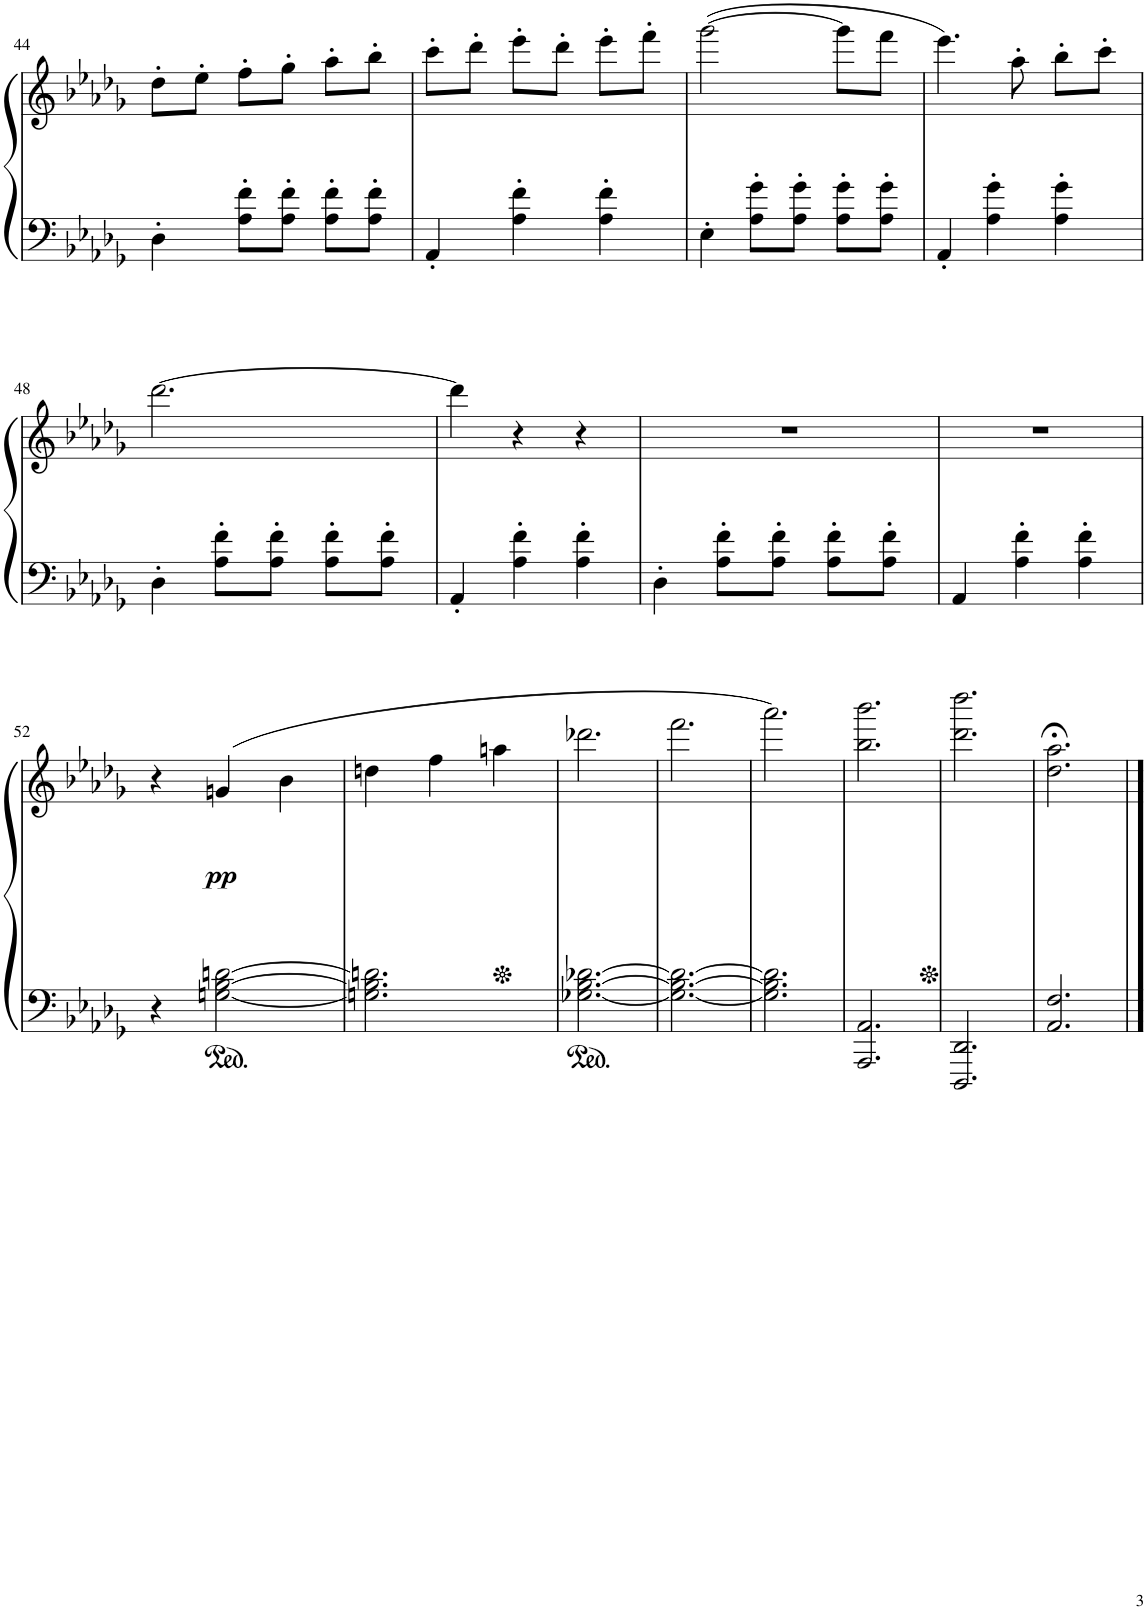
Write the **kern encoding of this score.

**kern	**kern	**dynam
*part1	*part1	*part1
*staff2	*staff1	*staff1/2
*I"Piano	*	*
*I'Pno	*	*
!!LO:PB:g=z
*clefF4	*clefG2	*
*k[b-e-a-d-g-]	*k[b-e-a-d-g-]	*
*M3/4	*M3/4	*
=44	=44	=44
4D-'\	8dd-'\L	.
.	8ee-'\J	.
8A-\' 8f\'L	8ff'\L	.
8A-\' 8f\'J	8gg-'\J	.
8A-\' 8f\'L	8aa-'\L	.
8A-\' 8f\'J	8bb-'\J	.
=45	=45	=45
4AA-'/	8ccc'\L	.
.	8ddd-'\J	.
4A-\' 4f\'	8eee-'\L	.
.	8ddd-'\J	.
4A-\' 4f\'	8eee-'\L	.
.	8fff'\J	.
=46	=46	=46
4E-'\	([2ggg-\	.
8A-\' 8g-\'L	.	.
8A-\' 8g-\'J	.	.
8A-\' 8g-\'L	8ggg-\L]	.
8A-\' 8g-\'J	8fff\J	.
=47	=47	=47
4AA-'/	4.eee-\)	.
4A-\' 4g-\'	.	.
.	8aa-'\	.
4A-\' 4g-\'	8bb-'\L	.
.	8ccc'\J	.
!!LO:LB:g=z
=48	=48	=48
4D-'\	[2.ddd-\	.
8A-\' 8f\'L	.	.
8A-\' 8f\'J	.	.
8A-\' 8f\'L	.	.
8A-\' 8f\'J	.	.
=49	=49	=49
4AA-'/	4ddd-\]	.
4A-\' 4f\'	4r	.
4A-\' 4f\'	4r	.
=50	=50	=50
4D-'\	2.r	.
8A-\' 8f\'L	.	.
8A-\' 8f\'J	.	.
8A-\' 8f\'L	.	.
8A-\' 8f\'J	.	.
=51	=51	=51
4AA-/	2.r	.
4A-\' 4f\'	.	.
4A-\' 4f\'	.	.
!!LO:LB:g=z
=52	=52	=52
4r	4r	.
!	!	!LO:DY:b
[2Gn\ [2B-\ [2dn\	(4gn/	pp
.	4b-\	.
=53	=53	=53
2.Gn\ 2.B-\] 2.dn\	4ddn\	.
.	4ff\	.
.	4aan\	.
=54	=54	=54
[2.G-X\ [2.B-\ [2.d-X\	2.ddd-X\	.
=55	=55	=55
2.G-\_ 2.B-\_ 2.d-\_	2.fff\	.
=56	=56	=56
2.G-\] 2.B-\] 2.d-\]	2.aaa-\)	.
=57	=57	=57
2.AAA-/ 2.AA-/	2.bb-\ 2.bbb-\	.
=58	=58	=58
2.DDD-/ 2.DD-/	2.ddd-\ 2.dddd-\	.
=59	=59	=59
2.AA-/ 2.F/	2.dd-\;< 2.aa-\;<	.
==	==	==
*-	*-	*-
